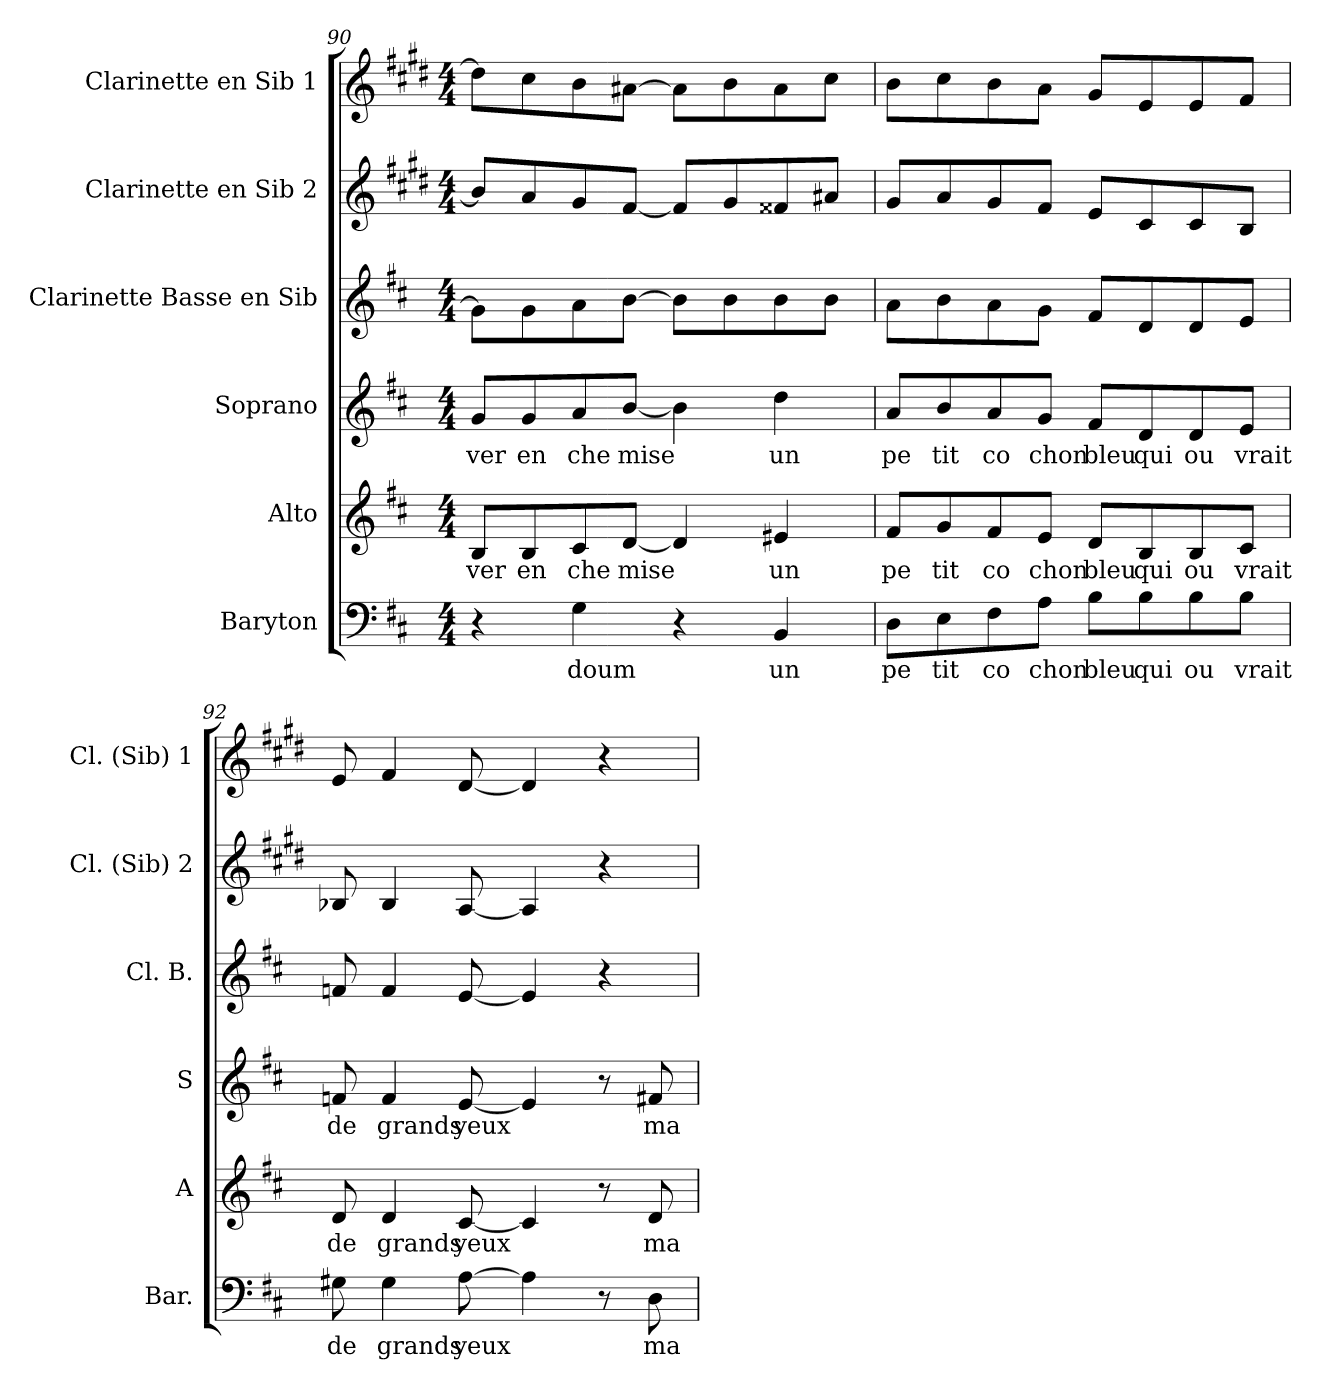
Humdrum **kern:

**kern	**text	**kern	**text	**kern	**text	**kern	**kern	**kern
*part6	*part6	*part5	*part5	*part4	*part4	*part3	*part2	*part1
*staff6	*staff6	*staff5	*staff5	*staff4	*staff4	*staff3	*staff2	*staff1
*I"Baryton	*	*I"Alto	*	*I"Soprano	*	*I"Clarinette Basse en Sib	*I"Clarinette en Sib 2	*I"Clarinette en Sib 1
*I'Bar.	*	*I'A	*	*I'S	*	*I'Cl. B.	*I'Cl. (Sib) 2	*I'Cl. (Sib) 1
*clefF4	*	*clefG2	*	*clefG2	*	*clefG2	*clefG2	*clefG2
*	*	*	*	*	*	*ITrd8c14	*ITrd1c2	*ITrd1c2
*k[f#c#]	*	*k[f#c#]	*	*k[f#c#]	*	*k[f#c#]	*k[f#c#]	*k[f#c#]
*D:	*	*D:	*	*D:	*	*D:	*D:	*D:
*M4/4	*	*M4/4	*	*M4/4	*	*M4/4	*M4/4	*M4/4
=90	=90	=90	=90	=90	=90	=90	=90	=90
!	!	!	!LO:LY:b	!	!	!	!	!
!	!	!	!	!	!LO:LY:b	!	!	!
4r	.	8B/L	ver	8g/L	ver	8G\L]	8a/L]	8cc\L]
!	!	!	!LO:LY:b	!	!	!	!	!
!	!	!	!	!	!LO:LY:b	!	!	!
.	.	8B/	en	8g/	en	8G\	8g/	8b\
!	!LO:LY:b	!	!	!	!	!	!	!
!	!	!	!LO:LY:b	!	!	!	!	!
!	!	!	!	!	!LO:LY:b	!	!	!
4G\	doum	8c#/	che	8a/	che	8A\	8f#/	8a\
!	!	!	!LO:LY:b	!	!	!	!	!
!	!	!	!	!	!LO:LY:b	!	!	!
.	.	[8d/J	mise	[8b/J	mise	[8B\J	[8e/J	[8g#X\J
4r	.	4d/]	.	4b\]	.	8B\L]	8e/L]	8g#\L]
.	.	.	.	.	.	8B\	8f#/	8a\
!	!LO:LY:b	!	!	!	!	!	!	!
!	!	!	!LO:LY:b	!	!	!	!	!
!	!	!	!	!	!LO:LY:b	!	!	!
4BB/	un	4e#X/	un	4dd\	un	8B\	8e#X/	8g#\
.	.	.	.	.	.	8B\J	8g#X/J	8b\J
=91	=91	=91	=91	=91	=91	=91	=91	=91
!	!LO:LY:b	!	!	!	!	!	!	!
!	!	!	!LO:LY:b	!	!	!	!	!
!	!	!	!	!	!LO:LY:b	!	!	!
8D\L	pe	8f#/L	pe	8a/L	pe	8A\L	8f#/L	8a\L
!	!LO:LY:b	!	!	!	!	!	!	!
!	!	!	!LO:LY:b	!	!	!	!	!
!	!	!	!	!	!LO:LY:b	!	!	!
8E\	tit	8g/	tit	8b/	tit	8B\	8g/	8b\
!	!LO:LY:b	!	!	!	!	!	!	!
!	!	!	!LO:LY:b	!	!	!	!	!
!	!	!	!	!	!LO:LY:b	!	!	!
8F#\	co	8f#/	co	8a/	co	8A\	8f#/	8a\
!	!LO:LY:b	!	!	!	!	!	!	!
!	!	!	!LO:LY:b	!	!	!	!	!
!	!	!	!	!	!LO:LY:b	!	!	!
8A\J	chon	8e/J	chon	8g/J	chon	8G\J	8e/J	8g\J
!	!LO:LY:b	!	!	!	!	!	!	!
!	!	!	!LO:LY:b	!	!	!	!	!
!	!	!	!	!	!LO:LY:b	!	!	!
8B\L	bleu	8d/L	bleu	8f#/L	bleu	8F#/L	8d/L	8f#/L
!	!LO:LY:b	!	!	!	!	!	!	!
!	!	!	!LO:LY:b	!	!	!	!	!
!	!	!	!	!	!LO:LY:b	!	!	!
8B\	qui	8B/	qui	8d/	qui	8D/	8B/	8d/
!	!LO:LY:b	!	!	!	!	!	!	!
!	!	!	!LO:LY:b	!	!	!	!	!
!	!	!	!	!	!LO:LY:b	!	!	!
8B\	ou	8B/	ou	8d/	ou	8D/	8B/	8d/
!	!LO:LY:b	!	!	!	!	!	!	!
!	!	!	!LO:LY:b	!	!	!	!	!
!	!	!	!	!	!LO:LY:b	!	!	!
8B\J	vrait	8c#/J	vrait	8e/J	vrait	8E/J	8A/J	8e/J
!!LO:PB:g=z
=92	=92	=92	=92	=92	=92	=92	=92	=92
!	!LO:LY:b	!	!	!	!	!	!	!
!	!	!	!LO:LY:b	!	!	!	!	!
!	!	!	!	!	!LO:LY:b	!	!	!
8G#X\	de	8d/	de	8fn/	de	8Fn/	8A-X/	8d/
!	!LO:LY:b	!	!	!	!	!	!	!
!	!	!	!LO:LY:b	!	!	!	!	!
!	!	!	!	!	!LO:LY:b	!	!	!
4G#\	grands	4d/	grands	4f/	grands	4F/	4A-/	4e/
!	!LO:LY:b	!	!	!	!	!	!	!
!	!	!	!LO:LY:b	!	!	!	!	!
!	!	!	!	!	!LO:LY:b	!	!	!
[8A\	yeux	[8c#/	yeux	[8e/	yeux	[8E/	[8G/	[8c#/
4A\]	.	4c#/]	.	4e/]	.	4E/]	4G/]	4c#/]
8r	.	8r	.	8r	.	4r	4r	4r
!	!LO:LY:b	!	!	!	!	!	!	!
!	!	!	!LO:LY:b	!	!	!	!	!
!	!	!	!	!	!LO:LY:b	!	!	!
8D\	ma	8d/	ma	8f#X/	ma	.	.	.
=	=	=	=	=	=	=	=	=
*-	*-	*-	*-	*-	*-	*-	*-	*-
